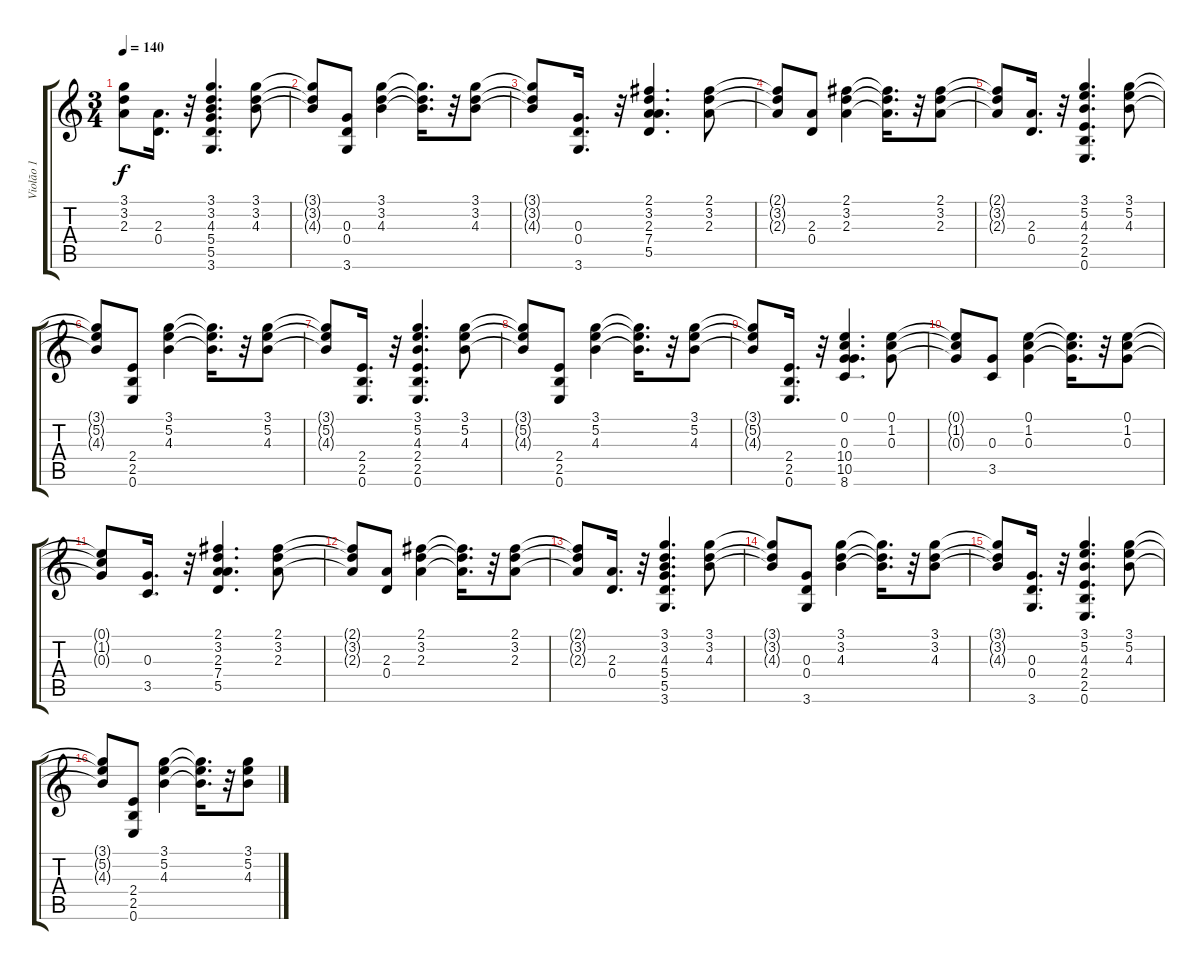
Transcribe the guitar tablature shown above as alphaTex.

\track ("Violão 1" "Violão 1") {instrument acousticguitarsteel}
\staff {score tabs}
\tuning (E4 B3 G3 D3 A2 E2) {hide}
\ts (3 4)
\tempo 140
\clef g2
\ks c
(3.1{t} 3.2{t} 2.3{t}).8{dy f} (2.3 0.4).16{d} r.32 (3.1 3.2 4.3 5.4 5.5 3.6).4{d} (3.1 3.2 4.3).8 |
(3.1{t} 3.2{t} 4.3{t}).8 (0.3 0.4 3.6).8 (3.1 3.2 4.3).4 (3.1{t} 3.2{t} 4.3{t}).16{d} r.32 (3.1 3.2 4.3).8 |
(3.1{t} 3.2{t} 4.3{t}).8 (0.3 0.4 3.6).16{d} r.32 (2.1 3.2 2.3 7.4 5.5).4{d} (2.1 3.2 2.3).8 |
(2.1{t} 3.2{t} 2.3{t}).8 (2.3 0.4).8 (2.1 3.2 2.3).4 (2.1{t} 3.2{t} 2.3{t}).16{d} r.32 (2.1 3.2 2.3).8 |
(2.1{t} 3.2{t} 2.3{t}).8 (2.3 0.4).16{d} r.32 (3.1 5.2 4.3 2.4 2.5 0.6).4{d} (3.1 5.2 4.3).8 |
(3.1{t} 5.2{t} 4.3{t}).8 (2.4 2.5 0.6).8 (3.1 5.2 4.3).4 (3.1{t} 5.2{t} 4.3{t}).16{d} r.32 (3.1 5.2 4.3).8 |
(3.1{t} 5.2{t} 4.3{t}).8 (2.4 2.5 0.6).16{d} r.32 (3.1 5.2 4.3 2.4 2.5 0.6).4{d} (3.1 5.2 4.3).8 |
(3.1{t} 5.2{t} 4.3{t}).8 (2.4 2.5 0.6).8 (3.1 5.2 4.3).4 (3.1{t} 5.2{t} 4.3{t}).16{d} r.32 (3.1 5.2 4.3).8 |
(3.1{t} 5.2{t} 4.3{t}).8 (2.4 2.5 0.6).16{d} r.32 (0.1 0.3 10.4 10.5 8.6).4{d} (0.1 1.2 0.3).8 |
(0.1{t} 1.2{t} 0.3{t}).8 (0.3 3.5).8 (0.1 1.2 0.3).4 (0.1{t} 1.2{t} 0.3{t}).16{d} r.32 (0.1 1.2 0.3).8 |
(0.1{t} 1.2{t} 0.3{t}).8 (0.3 3.5).16{d} r.32 (2.1 3.2 2.3 7.4 5.5).4{d} (2.1 3.2 2.3).8 |
(2.1{t} 3.2{t} 2.3{t}).8 (2.3 0.4).8 (2.1 3.2 2.3).4 (2.1{t} 3.2{t} 2.3{t}).16{d} r.32 (2.1 3.2 2.3).8 |
(2.1{t} 3.2{t} 2.3{t}).8 (2.3 0.4).16{d} r.32 (3.1 3.2 4.3 5.4 5.5 3.6).4{d} (3.1 3.2 4.3).8 |
(3.1{t} 3.2{t} 4.3{t}).8 (0.3 0.4 3.6).8 (3.1 3.2 4.3).4 (3.1{t} 3.2{t} 4.3{t}).16{d} r.32 (3.1 3.2 4.3).8 |
(3.1{t} 3.2{t} 4.3{t}).8 (0.3 0.4 3.6).16{d} r.32 (3.1 5.2 4.3 2.4 2.5 0.6).4{d} (3.1 5.2 4.3).8 |
(3.1{t} 5.2{t} 4.3{t}).8 (2.4 2.5 0.6).8 (3.1 5.2 4.3).4 (3.1{t} 5.2{t} 4.3{t}).16{d} r.32 (3.1 5.2 4.3).8
